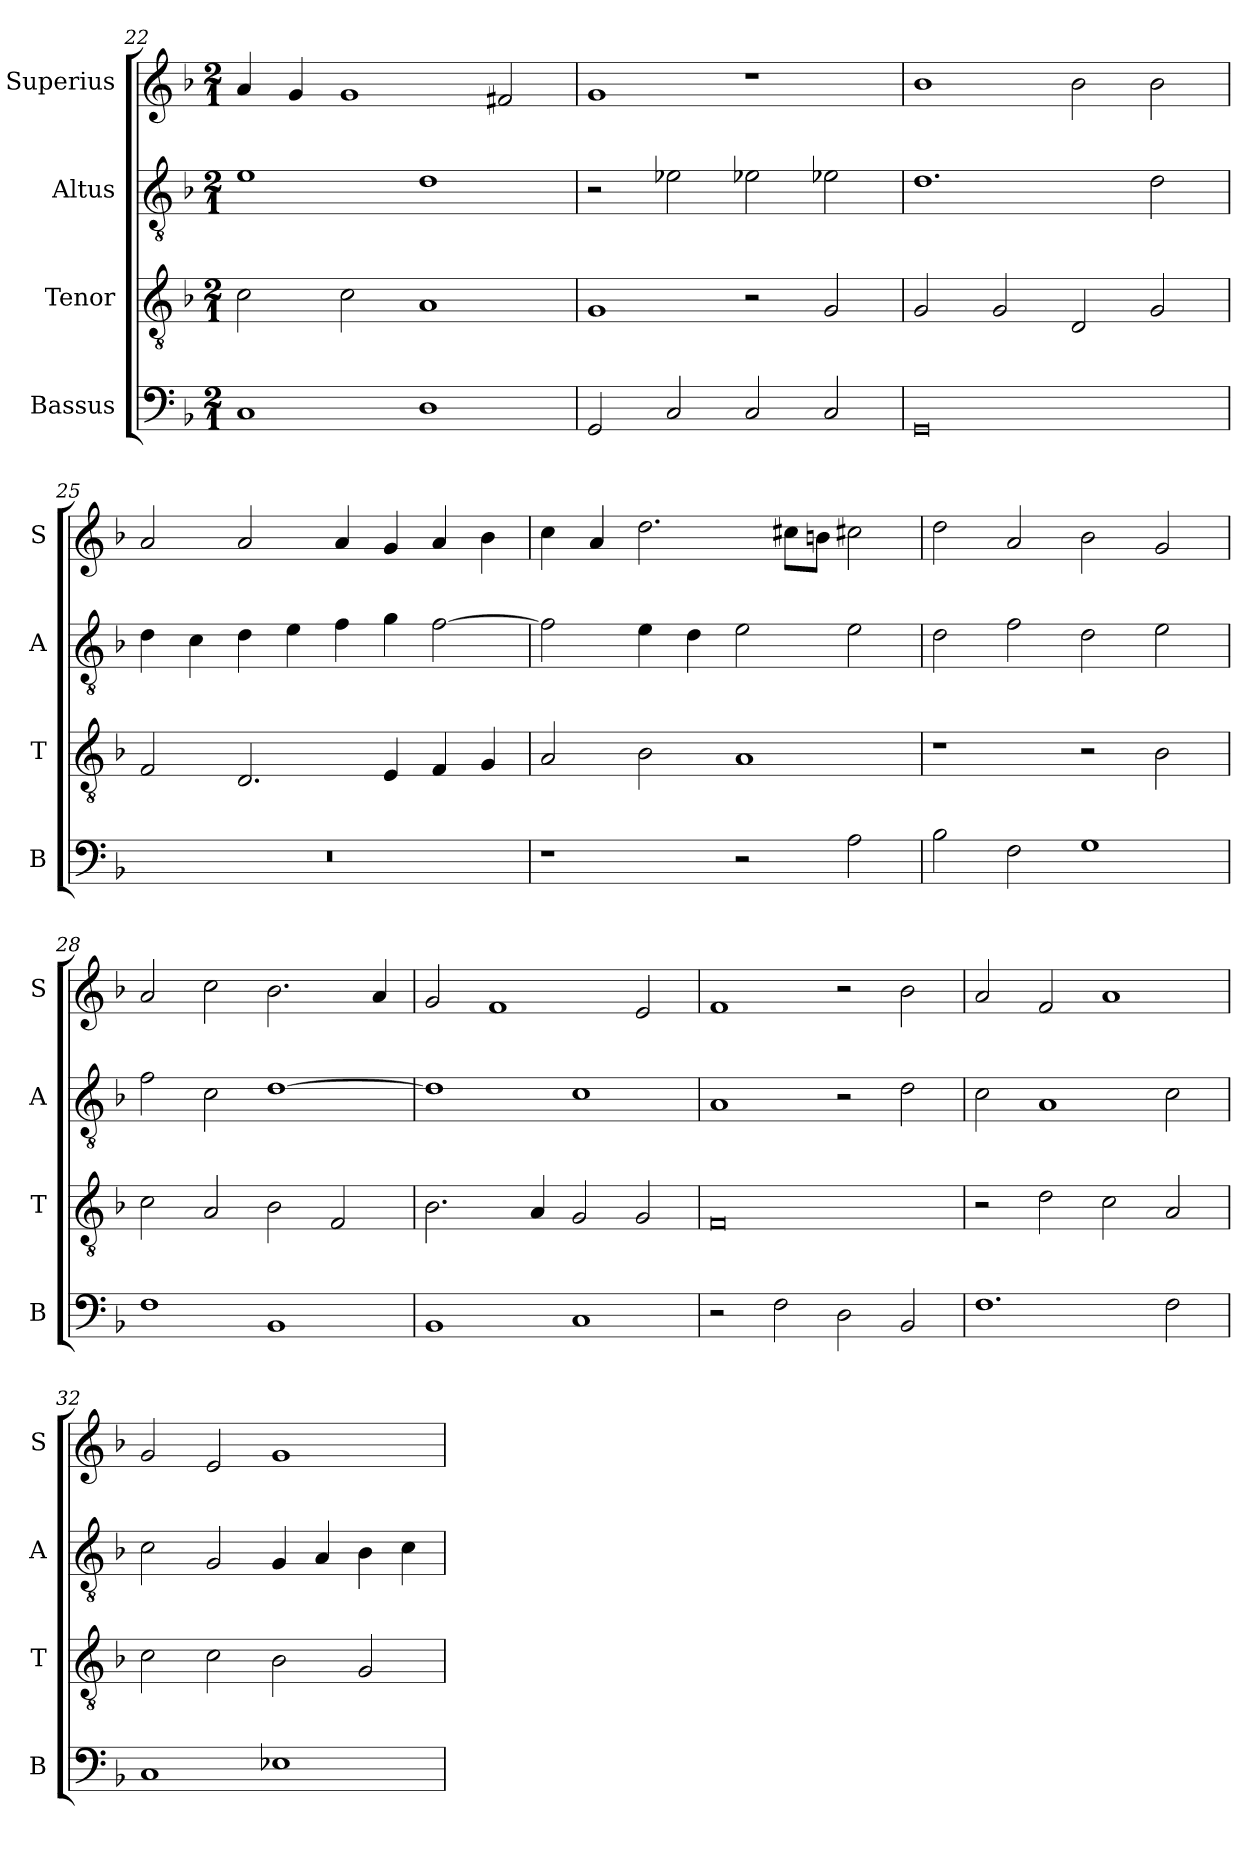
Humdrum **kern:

**kern	**kern	**kern	**kern
*part4	*part3	*part2	*part1
*staff4	*staff3	*staff2	*staff1
*I"Bassus	*I"Tenor	*I"Altus	*I"Superius
*I'B	*I'T	*I'A	*I'S
*clefF4	*clefGv2	*clefGv2	*clefG2
*k[b-]	*k[b-]	*k[b-]	*k[b-]
*F:	*F:	*F:	*F:
*M2/1	*M2/1	*M2/1	*M2/1
=22	=22	=22	=22
1C	2c	1e	4a
.	.	.	4g
.	2c	.	1g
1D	1A	1d	.
.	.	.	2f#X
=23	=23	=23	=23
2GG	1G	2r	1g
2C	.	2e-X	.
2C	2r	2e-X	1r
2C	2G	2e-X	.
=24	=24	=24	=24
0GG	2G	1.d	1b-
.	2G	.	.
.	2D	.	2b-
.	2G	2d	2b-
=25	=25	=25	=25
0r	2F	4d	2a
.	.	4c	.
.	2.D	4d	2a
.	.	4e	.
.	.	4f	4a
.	4E	4g	4g
.	4F	[2f	4a
.	4G	.	4b-
=26	=26	=26	=26
1r	2A	2f]	4cc
.	.	.	4a
.	2B-	4e	2.dd
.	.	4d	.
2r	1A	2e	.
.	.	.	8cc#XL
.	.	.	8bnJ
2A	.	2e	2cc#X
=27	=27	=27	=27
2B-	1r	2d	2dd
2F	.	2f	2a
1G	2r	2d	2b-
.	2B-	2e	2g
=28	=28	=28	=28
1F	2c	2f	2a
.	2A	2c	2cc
1BB-	2B-	[1d	2.b-
.	2F	.	.
.	.	.	4a
=29	=29	=29	=29
1BB-	2.B-	1d]	2g
.	.	.	1f
.	4A	.	.
1C	2G	1c	.
.	2G	.	2e
=30	=30	=30	=30
2r	0F	1A	1f
2F	.	.	.
2D	.	2r	2r
2BB-	.	2d	2b-
=31	=31	=31	=31
1.F	2r	2c	2a
.	2d	1A	2f
.	2c	.	1a
2F	2A	2c	.
=32	=32	=32	=32
1C	2c	2c	2g
.	2c	2G	2e
1E-X	2B-	4G	1g
.	.	4A	.
.	2G	4B-	.
.	.	4c	.
=	=	=	=
*-	*-	*-	*-
